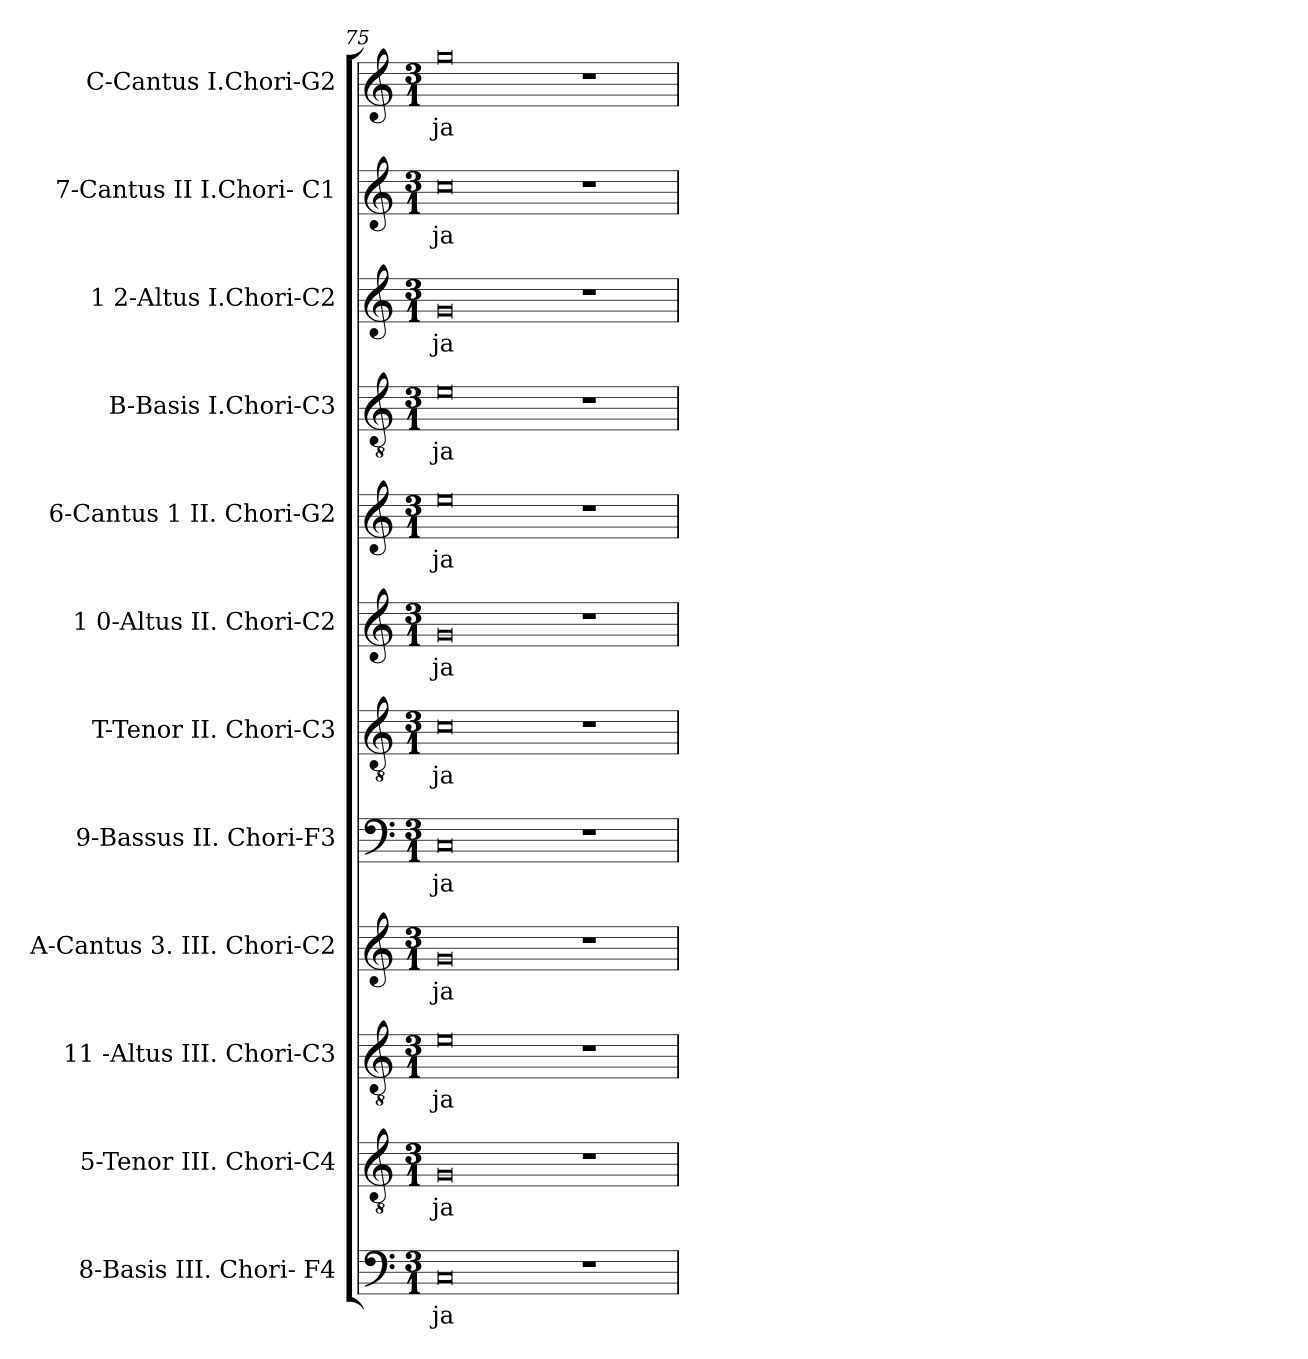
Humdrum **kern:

**kern	**text	**kern	**text	**kern	**text	**kern	**text	**kern	**text	**kern	**text	**kern	**text	**kern	**text	**kern	**text	**kern	**text	**kern	**text	**kern	**text
*part12	*part12	*part11	*part11	*part10	*part10	*part9	*part9	*part8	*part8	*part7	*part7	*part6	*part6	*part5	*part5	*part4	*part4	*part3	*part3	*part2	*part2	*part1	*part1
*staff12	*staff12	*staff11	*staff11	*staff10	*staff10	*staff9	*staff9	*staff8	*staff8	*staff7	*staff7	*staff6	*staff6	*staff5	*staff5	*staff4	*staff4	*staff3	*staff3	*staff2	*staff2	*staff1	*staff1
*I"8-Basis  III. Chori- F4	*	*I"5-Tenor  III. Chori-C4	*	*I"11 -Altus  III. Chori-C3	*	*I"A-Cantus 3.  III. Chori-C2	*	*I"9-Bassus  II. Chori-F3	*	*I"T-Tenor  II. Chori-C3	*	*I"1 0-Altus  II. Chori-C2	*	*I"6-Cantus 1  II. Chori-G2	*	*I"B-Basis  I.Chori-C3	*	*I"1 2-Altus  I.Chori-C2	*	*I"7-Cantus II  I.Chori- C1	*	*I"C-Cantus  I.Chori-G2	*
*	*	*	*	*	*	*I'A	*	*	*	*I'T	*	*	*	*	*	*I'B	*	*	*	*	*	*I'C	*
*clefF4	*	*clefGv2	*	*clefGv2	*	*clefG2	*	*clefF4	*	*clefGv2	*	*clefG2	*	*clefG2	*	*clefGv2	*	*clefG2	*	*clefG2	*	*clefG2	*
*k[]	*	*k[]	*	*k[]	*	*k[]	*	*k[]	*	*k[]	*	*k[]	*	*k[]	*	*k[]	*	*k[]	*	*k[]	*	*k[]	*
*C:	*	*C:	*	*C:	*	*C:	*	*C:	*	*C:	*	*C:	*	*C:	*	*C:	*	*C:	*	*C:	*	*C:	*
*M3/1	*	*M3/1	*	*M3/1	*	*M3/1	*	*M3/1	*	*M3/1	*	*M3/1	*	*M3/1	*	*M3/1	*	*M3/1	*	*M3/1	*	*M3/1	*
=75	=75	=75	=75	=75	=75	=75	=75	=75	=75	=75	=75	=75	=75	=75	=75	=75	=75	=75	=75	=75	=75	=75	=75
!	!LO:LY:b:cj	!	!LO:LY:b:cj	!	!LO:LY:b:cj	!	!LO:LY:b:cj	!	!LO:LY:b:cj	!	!LO:LY:b:cj	!	!LO:LY:b:cj	!	!LO:LY:b:cj	!	!LO:LY:b:cj	!	!LO:LY:b:cj	!	!LO:LY:b:cj	!	!LO:LY:b:cj
0C	-ja	0G	-ja	0e	-ja	0g	-ja	0C	-ja	0c	-ja	0g	-ja	0ee	-ja	0e	-ja	0g	-ja	0cc	-ja	0gg	-ja
1r	.	1r	.	1r	.	1r	.	1r	.	1r	.	1r	.	1r	.	1r	.	1r	.	1r	.	1r	.
=	=	=	=	=	=	=	=	=	=	=	=	=	=	=	=	=	=	=	=	=	=	=	=
*-	*-	*-	*-	*-	*-	*-	*-	*-	*-	*-	*-	*-	*-	*-	*-	*-	*-	*-	*-	*-	*-	*-	*-
